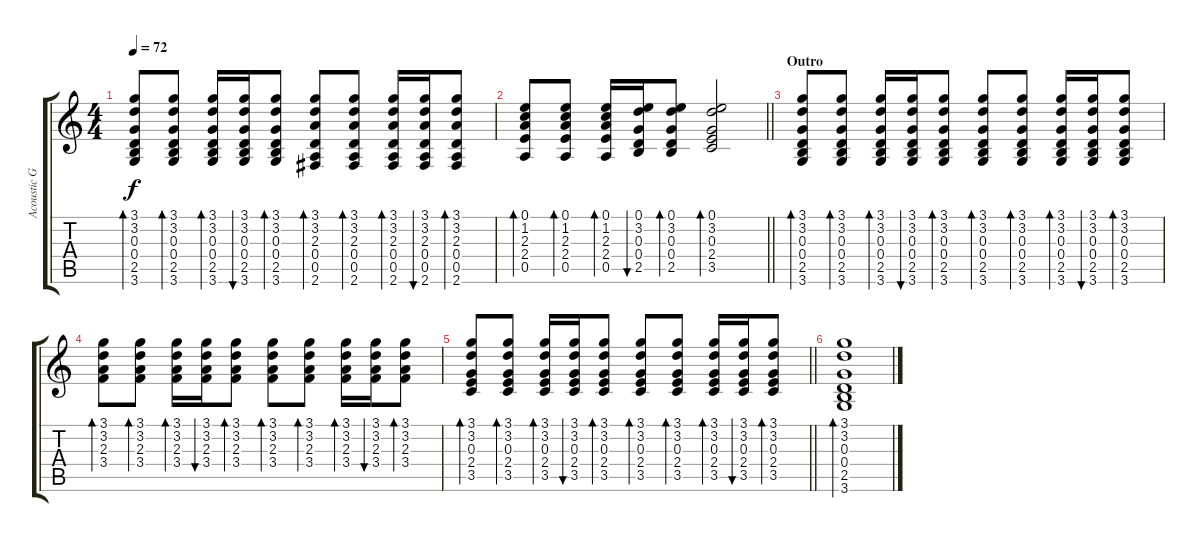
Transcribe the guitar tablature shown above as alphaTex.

\track ("Acoustic Guitar" "Acoustic G") {instrument acousticguitarsteel}
\staff {score tabs}
\tuning (E4 B3 G3 D3 A2 E2) {hide}
\ts (4 4)
\tempo 72
\clef g2
\ks c
(3.1 3.2 0.3 0.4 2.5 3.6).8{bd 30 dy f} (3.1 3.2 0.3 0.4 2.5 3.6).8{bd 30} (3.1 3.2 0.3 0.4 2.5 3.6).16{bd 30} (3.1 3.2 0.3 0.4 2.5 3.6).16{bu 30} (3.1 3.2 0.3 0.4 2.5 3.6).8{bd 30} (3.1 3.2 2.3 0.4 0.5 2.6).8{bd 30} (3.1 3.2 2.3 0.4 0.5 2.6).8{bd 30} (3.1 3.2 2.3 0.4 0.5 2.6).16{bd 30} (3.1 3.2 2.3 0.4 0.5 2.6).16{bu 30} (3.1 3.2 2.3 0.4 0.5 2.6).8{bd 30} |
\barLineRight lightlight
(0.1 1.2 2.3 2.4 0.5).8{bd 30} (0.1 1.2 2.3 2.4 0.5).8{bd 30} (0.1 1.2 2.3 2.4 0.5).16{bd 30} (0.1 3.2 0.3 0.4 2.5).16{bu 30} (0.1 3.2 0.3 0.4 2.5).8{bd 30} (0.1 3.2 0.3 2.4 3.5).2{bd 30} |
\section ("" "Outro")
(3.1 3.2 0.3 0.4 2.5 3.6).8{bd 30} (3.1 3.2 0.3 0.4 2.5 3.6).8{bd 30} (3.1 3.2 0.3 0.4 2.5 3.6).16{bd 30} (3.1 3.2 0.3 0.4 2.5 3.6).16{bu 30} (3.1 3.2 0.3 0.4 2.5 3.6).8{bd 30} (3.1 3.2 0.3 0.4 2.5 3.6).8{bd 30} (3.1 3.2 0.3 0.4 2.5 3.6).8{bd 30} (3.1 3.2 0.3 0.4 2.5 3.6).16{bd 30} (3.1 3.2 0.3 0.4 2.5 3.6).16{bu 30} (3.1 3.2 0.3 0.4 2.5 3.6).8{bd 30} |
(3.1 3.2 2.3 3.4).8{bd 30} (3.1 3.2 2.3 3.4).8{bd 30} (3.1 3.2 2.3 3.4).16{bd 30} (3.1 3.2 2.3 3.4).16{bu 30} (3.1 3.2 2.3 3.4).8{bd 30} (3.1 3.2 2.3 3.4).8{bd 30} (3.1 3.2 2.3 3.4).8{bd 30} (3.1 3.2 2.3 3.4).16{bd 30} (3.1 3.2 2.3 3.4).16{bu 30} (3.1 3.2 2.3 3.4).8{bd 30} |
\barLineRight lightlight
(3.1 3.2 0.3 2.4 3.5).8{bd 30} (3.1 3.2 0.3 2.4 3.5).8{bd 30} (3.1 3.2 0.3 2.4 3.5).16{bd 30} (3.1 3.2 0.3 2.4 3.5).16{bu 30} (3.1 3.2 0.3 2.4 3.5).8{bd 30} (3.1 3.2 0.3 2.4 3.5).8{bd 30} (3.1 3.2 0.3 2.4 3.5).8{bd 30} (3.1 3.2 0.3 2.4 3.5).16{bd 30} (3.1 3.2 0.3 2.4 3.5).16{bu 30} (3.1 3.2 0.3 2.4 3.5).8{bd 30} |
(3.1 3.2 0.3 0.4 2.5 3.6).1{bd 60}
